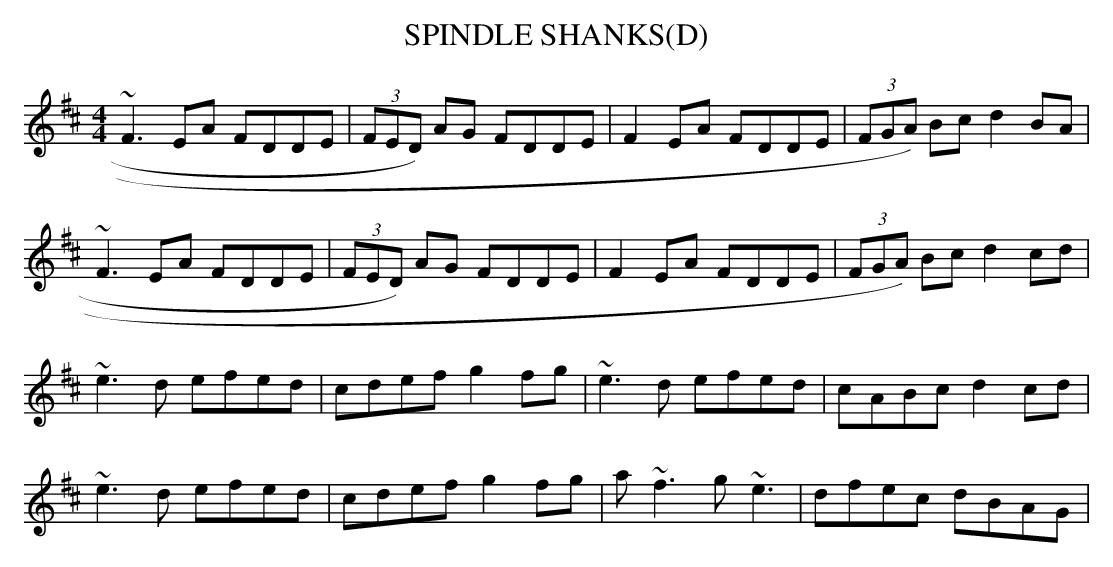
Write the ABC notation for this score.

X:1
T:SPINDLE SHANKS(D)
M:4/4
L:1/8
K:D
~F3 EA FDDE|(3FED) AG FDDE|F2 EA FDDE|(3FGA) Bc d2 BA|
~F3 EA FDDE|(3FED) AG FDDE|F2 EA FDDE|(3FGA) Bc d2 cd|
~e3d efed|cdef g2 fg|~e3d efed|cABc d2 cd|
~e3d efed|cdef g2 fg|a~f3 g~e3|dfec dBAG|
